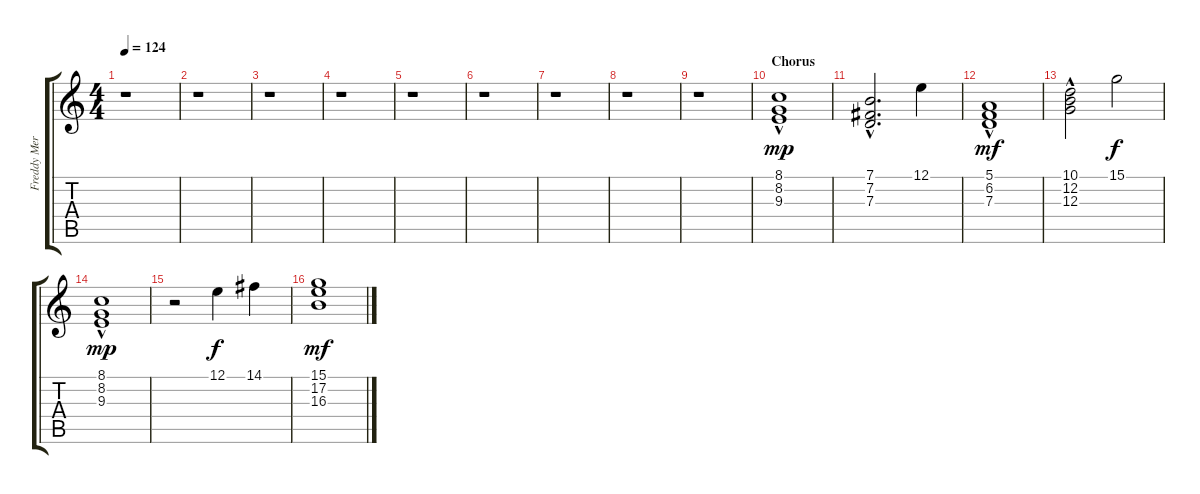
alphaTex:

\track ("Freddy Mercury / Synths." "Freddy Mer") {instrument pad7halo}
\staff {score tabs}
\tuning (E4 B3 G3 D3 A2 E2) {hide}
\ts (4 4)
\tempo 124
\clef g2
\ks c
r.1{dy mp} |
r.1 |
r.1 |
r.1 |
r.1 |
r.1 |
r.1 |
r.1 |
r.1 |
\section ("" "Chorus")
(8.1 8.2 9.3{hac}).1 |
(7.1{hac} 7.2 7.3{hac}).2{d} 12.1.4 |
(5.1 6.2{hac} 7.3).1{dy mf} |
(10.1 12.2 12.3{hac}).2 15.1.2{dy f} |
(8.1 8.2 9.3{hac}).1{dy mp} |
r.2 12.1.4{dy f} 14.1.4 |
(15.1 17.2 16.3).1{dy mf}
